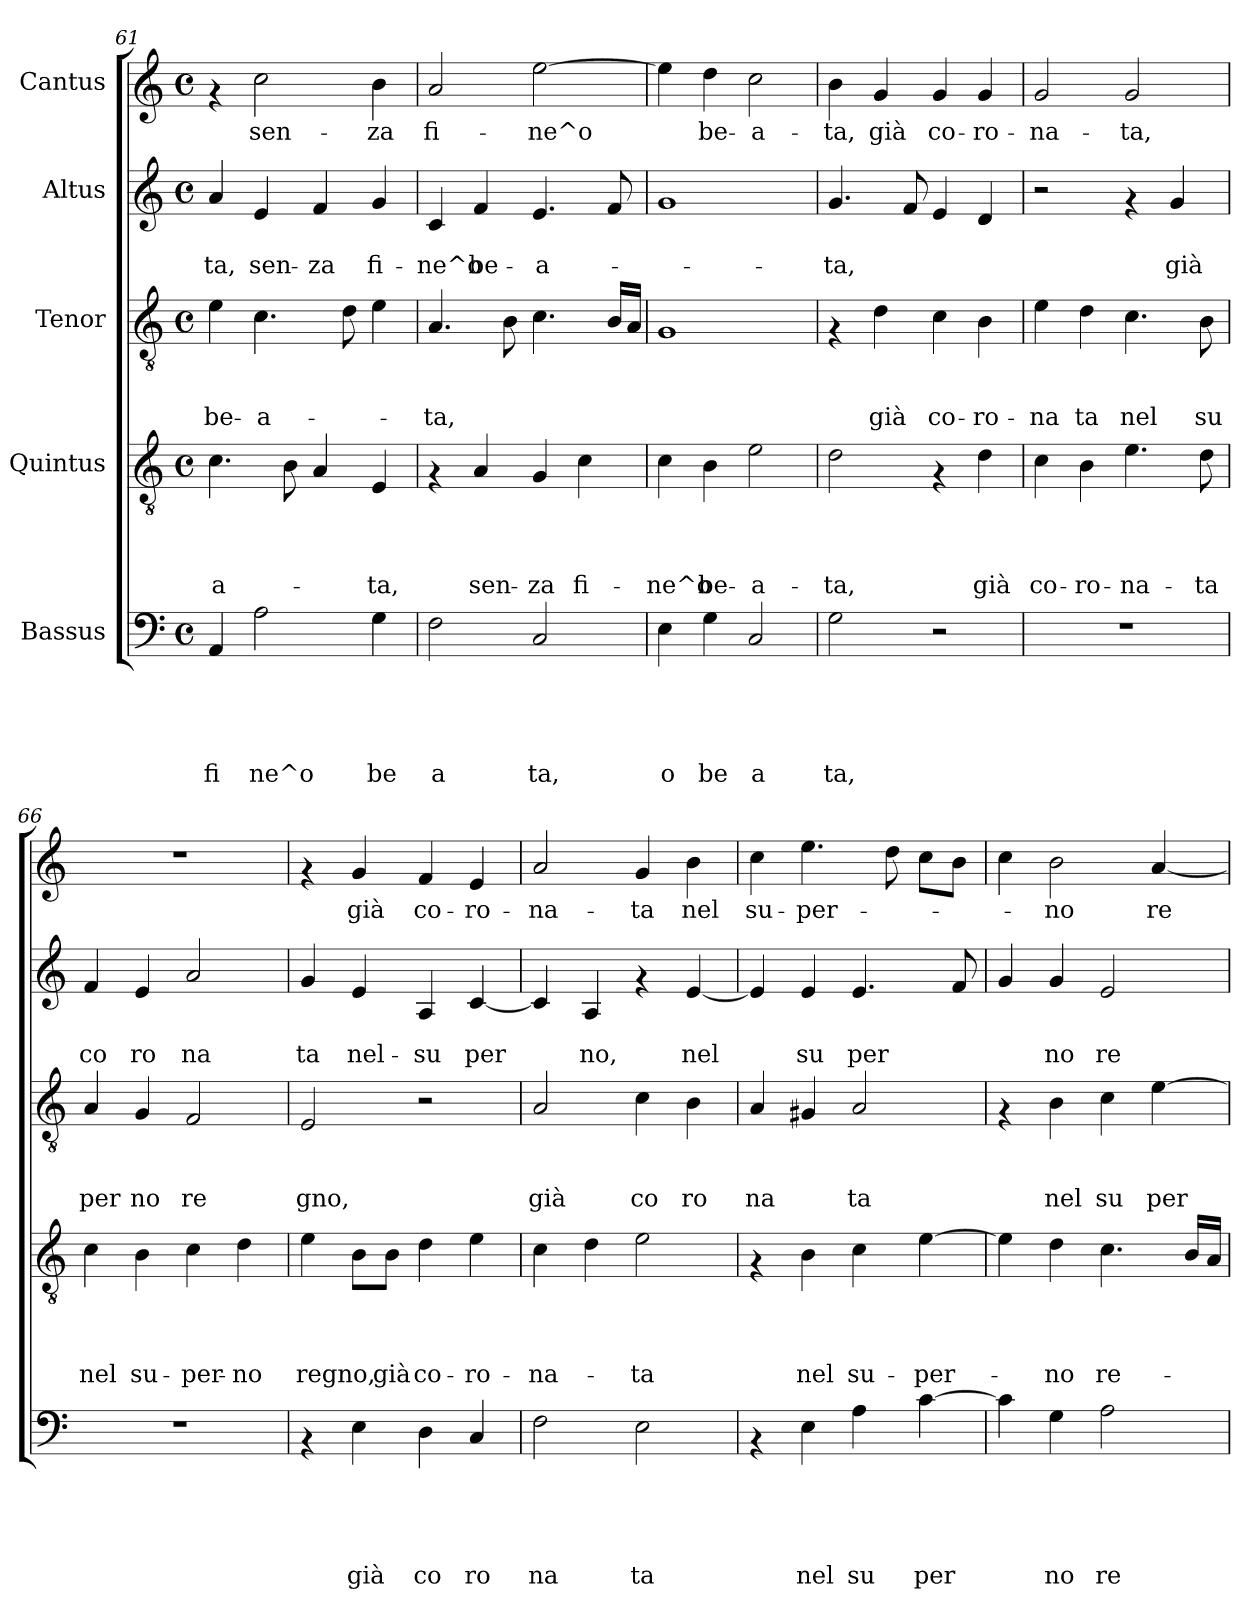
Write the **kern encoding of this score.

**kern	**text	**text	**text	**text	**text	**kern	**text	**text	**text	**text	**kern	**text	**text	**text	**kern	**text	**text	**kern	**text
*part5	*part5	*part5	*part5	*part5	*part5	*part4	*part4	*part4	*part4	*part4	*part3	*part3	*part3	*part3	*part2	*part2	*part2	*part1	*part1
*staff5	*staff5	*staff5	*staff5	*staff5	*staff5	*staff4	*staff4	*staff4	*staff4	*staff4	*staff3	*staff3	*staff3	*staff3	*staff2	*staff2	*staff2	*staff1	*staff1
*I"Bassus	*	*	*	*	*	*I"Quintus	*	*	*	*	*I"Tenor	*	*	*	*I"Altus	*	*	*I"Cantus	*
*clefF4	*	*	*	*	*	*clefGv2	*	*	*	*	*clefGv2	*	*	*	*clefG2	*	*	*clefG2	*
*k[]	*	*	*	*	*	*k[]	*	*	*	*	*k[]	*	*	*	*k[]	*	*	*k[]	*
*C:	*	*	*	*	*	*C:	*	*	*	*	*C:	*	*	*	*C:	*	*	*C:	*
*M4/4	*	*	*	*	*	*M4/4	*	*	*	*	*M4/4	*	*	*	*M4/4	*	*	*M4/4	*
*met(c)	*	*	*	*	*	*met(c)	*	*	*	*	*met(c)	*	*	*	*met(c)	*	*	*met(c)	*
=61	=61	=61	=61	=61	=61	=61	=61	=61	=61	=61	=61	=61	=61	=61	=61	=61	=61	=61	=61
!	!	!	!	!	!LO:LY:b	!	!	!	!	!LO:LY:b	!	!	!	!LO:LY:b	!	!	!LO:LY:b	!	!
4AA/	.	.	.	.	fi	4.c\	.	.	.	-a-	4e\	.	.	be-	4a/	.	-ta,	4rf	.
!	!	!	!	!	!LO:LY:b	!	!	!	!	!	!	!	!	!LO:LY:b	!	!	!LO:LY:b	!	!LO:LY:b
2A\	.	.	.	.	ne^o	.	.	.	.	.	4.c\	.	.	-a-	4e/	.	sen-	2cc\	sen-
.	.	.	.	.	.	8B\	.	.	.	.	.	.	.	.	.	.	.	.	.
!	!	!	!	!	!	!	!	!	!	!	!	!	!	!	!	!	!LO:LY:b	!	!
.	.	.	.	.	.	4A/	.	.	.	.	.	.	.	.	4f/	.	-za	.	.
.	.	.	.	.	.	.	.	.	.	.	8d\	.	.	.	.	.	.	.	.
!	!	!	!	!	!LO:LY:b	!	!	!	!	!LO:LY:b	!	!	!	!	!	!	!LO:LY:b	!	!LO:LY:b
4G\	.	.	.	.	be	4E/	.	.	.	-ta,	4e\	.	.	.	4g/	.	fi-	4b\	-za
=62	=62	=62	=62	=62	=62	=62	=62	=62	=62	=62	=62	=62	=62	=62	=62	=62	=62	=62	=62
!	!	!	!	!	!LO:LY:b	!	!	!	!	!	!	!	!	!LO:LY:b	!	!	!LO:LY:b	!	!LO:LY:b
2F\	.	.	.	.	a	4rF	.	.	.	.	4.A/	.	.	-ta,	4c/	.	-ne^o	2a/	fi-
!	!	!	!	!	!	!	!	!	!	!LO:LY:b	!	!	!	!	!	!	!LO:LY:b	!	!
.	.	.	.	.	.	4A/	.	.	.	sen-	.	.	.	.	4f/	.	be-	.	.
.	.	.	.	.	.	.	.	.	.	.	8B\	.	.	.	.	.	.	.	.
!	!	!	!	!	!LO:LY:b	!	!	!	!	!LO:LY:b	!	!	!	!	!	!	!LO:LY:b	!	!LO:LY:b
2C/	.	.	.	.	ta,	4G/	.	.	.	-za	4.c\	.	.	.	4.e/	.	-a-	[>2ee\	-ne^o
!	!	!	!	!	!	!	!	!	!	!LO:LY:b	!	!	!	!	!	!	!	!	!
.	.	.	.	.	.	4c\	.	.	.	fi-	.	.	.	.	.	.	.	.	.
.	.	.	.	.	.	.	.	.	.	.	16B/LL	.	.	.	8f/	.	.	.	.
.	.	.	.	.	.	.	.	.	.	.	16A/JJ	.	.	.	.	.	.	.	.
=63	=63	=63	=63	=63	=63	=63	=63	=63	=63	=63	=63	=63	=63	=63	=63	=63	=63	=63	=63
!	!	!	!	!	!LO:LY:b	!	!	!	!	!LO:LY:b	!	!	!	!	!	!	!	!	!
4E\	.	.	.	.	o	4c\	.	.	.	-ne^o	1G	.	.	.	1g	.	.	4ee\]	.
!	!	!	!	!	!LO:LY:b	!	!	!	!	!LO:LY:b	!	!	!	!	!	!	!	!	!LO:LY:b
4G\	.	.	.	.	be	4B\	.	.	.	be-	.	.	.	.	.	.	.	4dd\	be-
!	!	!	!	!	!LO:LY:b	!	!	!	!	!LO:LY:b	!	!	!	!	!	!	!	!	!LO:LY:b
2C/	.	.	.	.	a	2e\	.	.	.	-a-	.	.	.	.	.	.	.	2cc\	-a-
=64	=64	=64	=64	=64	=64	=64	=64	=64	=64	=64	=64	=64	=64	=64	=64	=64	=64	=64	=64
!	!	!	!	!	!LO:LY:b	!	!	!	!	!LO:LY:b	!	!	!	!	!	!	!LO:LY:b	!	!LO:LY:b
2G\	.	.	.	.	ta,	2d\	.	.	.	-ta,	4rF	.	.	.	4.g/	.	-ta,	4b\	-ta,
!	!	!	!	!	!	!	!	!	!	!	!	!	!	!LO:LY:b	!	!	!	!	!LO:LY:b
.	.	.	.	.	.	.	.	.	.	.	4d\	.	.	già	.	.	.	4g/	già
.	.	.	.	.	.	.	.	.	.	.	.	.	.	.	8f/	.	.	.	.
!	!	!	!	!	!	!	!	!	!	!	!	!	!	!LO:LY:b	!	!	!	!	!LO:LY:b
2r	.	.	.	.	.	4rF	.	.	.	.	4c\	.	.	co-	4e/	.	.	4g/	co-
!	!	!	!	!	!	!	!	!	!	!LO:LY:b	!	!	!	!LO:LY:b	!	!	!	!	!LO:LY:b
.	.	.	.	.	.	4d\	.	.	.	già	4B\	.	.	-ro-	4d/	.	.	4g/	-ro-
!!LO:LB:g=z
=65	=65	=65	=65	=65	=65	=65	=65	=65	=65	=65	=65	=65	=65	=65	=65	=65	=65	=65	=65
!	!	!	!	!	!	!	!	!	!	!LO:LY:b	!	!	!	!LO:LY:b	!	!	!	!	!LO:LY:b
1r	.	.	.	.	.	4c\	.	.	.	co-	4e\	.	.	-na	2r	.	.	2g/	-na-
!	!	!	!	!	!	!	!	!	!	!LO:LY:b	!	!	!	!LO:LY:b	!	!	!	!	!
.	.	.	.	.	.	4B\	.	.	.	-ro-	4d\	.	.	ta	.	.	.	.	.
!	!	!	!	!	!	!	!	!	!	!LO:LY:b	!	!	!	!LO:LY:b	!	!	!	!	!LO:LY:b
.	.	.	.	.	.	4.e\	.	.	.	-na-	4.c\	.	.	nel	4rf	.	.	2g/	-ta,
!	!	!	!	!	!	!	!	!	!	!	!	!	!	!	!	!	!LO:LY:b	!	!
.	.	.	.	.	.	.	.	.	.	.	.	.	.	.	4g/	.	già	.	.
!	!	!	!	!	!	!	!	!	!	!LO:LY:b	!	!	!	!LO:LY:b	!	!	!	!	!
.	.	.	.	.	.	8d\	.	.	.	-ta	8B\	.	.	su	.	.	.	.	.
=66	=66	=66	=66	=66	=66	=66	=66	=66	=66	=66	=66	=66	=66	=66	=66	=66	=66	=66	=66
!	!	!	!	!	!	!	!	!	!	!LO:LY:b	!	!	!	!LO:LY:b	!	!	!LO:LY:b	!	!
1r	.	.	.	.	.	4c\	.	.	.	nel	4A/	.	.	per	4f/	.	co	1r	.
!	!	!	!	!	!	!	!	!	!	!LO:LY:b	!	!	!	!LO:LY:b	!	!	!LO:LY:b	!	!
.	.	.	.	.	.	4B\	.	.	.	su-	4G/	.	.	no	4e/	.	ro	.	.
!	!	!	!	!	!	!	!	!	!	!LO:LY:b	!	!	!	!LO:LY:b	!	!	!LO:LY:b	!	!
.	.	.	.	.	.	4c\	.	.	.	-per-	2F/	.	.	re	2a/	.	na	.	.
!	!	!	!	!	!	!	!	!	!	!LO:LY:b	!	!	!	!	!	!	!	!	!
.	.	.	.	.	.	4d\	.	.	.	-no	.	.	.	.	.	.	.	.	.
=67	=67	=67	=67	=67	=67	=67	=67	=67	=67	=67	=67	=67	=67	=67	=67	=67	=67	=67	=67
!	!	!	!	!	!	!	!	!	!	!LO:LY:b	!	!	!	!LO:LY:b	!	!	!LO:LY:b	!	!
4rAA	.	.	.	.	.	4e\	.	.	.	regno,	2E/	.	.	gno,	4g/	.	ta	4rf	.
!	!	!	!	!	!LO:LY:b	!	!	!	!	!	!	!	!	!	!	!	!LO:LY:b	!	!LO:LY:b
4E\	.	.	.	.	già	8B\L	.	.	.	.	.	.	.	.	4e/	.	nel-	4g/	già
!	!	!	!	!	!	!	!	!	!	!LO:LY:b	!	!	!	!	!	!	!	!	!
.	.	.	.	.	.	8B\J	.	.	.	già	.	.	.	.	.	.	.	.	.
!	!	!	!	!	!LO:LY:b	!	!	!	!	!LO:LY:b	!	!	!	!	!	!	!LO:LY:b	!	!LO:LY:b
4D\	.	.	.	.	co	4d\	.	.	.	co-	2r	.	.	.	4A/	.	-su	4f/	co-
!	!	!	!	!	!LO:LY:b	!	!	!	!	!LO:LY:b	!	!	!	!	!	!	!LO:LY:b	!	!LO:LY:b
4C/	.	.	.	.	ro	4e\	.	.	.	-ro-	.	.	.	.	[<4c/	.	per	4e/	-ro-
=68	=68	=68	=68	=68	=68	=68	=68	=68	=68	=68	=68	=68	=68	=68	=68	=68	=68	=68	=68
!	!	!	!	!	!LO:LY:b	!	!	!	!	!LO:LY:b	!	!	!	!LO:LY:b	!	!	!	!	!LO:LY:b
2F\	.	.	.	.	na	4c\	.	.	.	-na-	2A/	.	.	già	4c/]	.	.	2a/	-na-
!	!	!	!	!	!	!	!	!	!	!	!	!	!	!	!	!	!LO:LY:b	!	!
.	.	.	.	.	.	4d\	.	.	.	.	.	.	.	.	4A/	.	no,	.	.
!	!	!	!	!	!LO:LY:b	!	!	!	!	!LO:LY:b	!	!	!	!LO:LY:b	!	!	!	!	!LO:LY:b
2E\	.	.	.	.	ta	2e\	.	.	.	-ta	4c\	.	.	co	4rf	.	.	4g/	-ta
!	!	!	!	!	!	!	!	!	!	!	!	!	!	!LO:LY:b	!	!	!LO:LY:b	!	!LO:LY:b
.	.	.	.	.	.	.	.	.	.	.	4B\	.	.	ro	[<4e/	.	nel	4b\	nel
=69	=69	=69	=69	=69	=69	=69	=69	=69	=69	=69	=69	=69	=69	=69	=69	=69	=69	=69	=69
!	!	!	!	!	!	!	!	!	!	!	!	!	!	!LO:LY:b	!	!	!	!	!LO:LY:b
4rAA	.	.	.	.	.	4rF	.	.	.	.	4A/	.	.	na	4e/]	.	.	4cc\	su-
!	!	!	!	!	!LO:LY:b	!	!	!	!	!LO:LY:b	!	!	!	!	!	!	!LO:LY:b	!	!LO:LY:b
4E\	.	.	.	.	nel	4B\	.	.	.	nel	4G#X/	.	.	.	4e/	.	su	4.ee\	-per-
!	!	!	!	!	!LO:LY:b	!	!	!	!	!LO:LY:b	!	!	!	!LO:LY:b	!	!	!LO:LY:b	!	!
4A\	.	.	.	.	su	4c\	.	.	.	su-	2A/	.	.	ta	4.e/	.	per	.	.
.	.	.	.	.	.	.	.	.	.	.	.	.	.	.	.	.	.	8dd\	.
!	!	!	!	!	!LO:LY:b	!	!	!	!	!LO:LY:b	!	!	!	!	!	!	!	!	!
[>4c\	.	.	.	.	per	[>4e\	.	.	.	-per-	.	.	.	.	.	.	.	8cc\L	.
.	.	.	.	.	.	.	.	.	.	.	.	.	.	.	8f/	.	.	8b\J	.
=70	=70	=70	=70	=70	=70	=70	=70	=70	=70	=70	=70	=70	=70	=70	=70	=70	=70	=70	=70
4c\]	.	.	.	.	.	4e\]	.	.	.	.	4rF	.	.	.	4g/	.	.	4cc\	.
!	!	!	!	!	!LO:LY:b	!	!	!	!	!LO:LY:b	!	!	!	!LO:LY:b	!	!	!LO:LY:b	!	!LO:LY:b
4G\	.	.	.	.	no	4d\	.	.	.	-no	4B\	.	.	nel	4g/	.	no	2b\	-no
!	!	!	!	!	!LO:LY:b	!	!	!	!	!LO:LY:b	!	!	!	!LO:LY:b	!	!	!LO:LY:b	!	!
2A\	.	.	.	.	re	4.c\	.	.	.	re-	4c\	.	.	su	2e/	.	re	.	.
!	!	!	!	!	!	!	!	!	!	!	!	!	!	!LO:LY:b	!	!	!	!	!LO:LY:b
.	.	.	.	.	.	.	.	.	.	.	[>4e\	.	.	per	.	.	.	[<4a/	re-
.	.	.	.	.	.	16B/LL	.	.	.	.	.	.	.	.	.	.	.	.	.
.	.	.	.	.	.	16A/JJ	.	.	.	.	.	.	.	.	.	.	.	.	.
=	=	=	=	=	=	=	=	=	=	=	=	=	=	=	=	=	=	=	=
*-	*-	*-	*-	*-	*-	*-	*-	*-	*-	*-	*-	*-	*-	*-	*-	*-	*-	*-	*-
